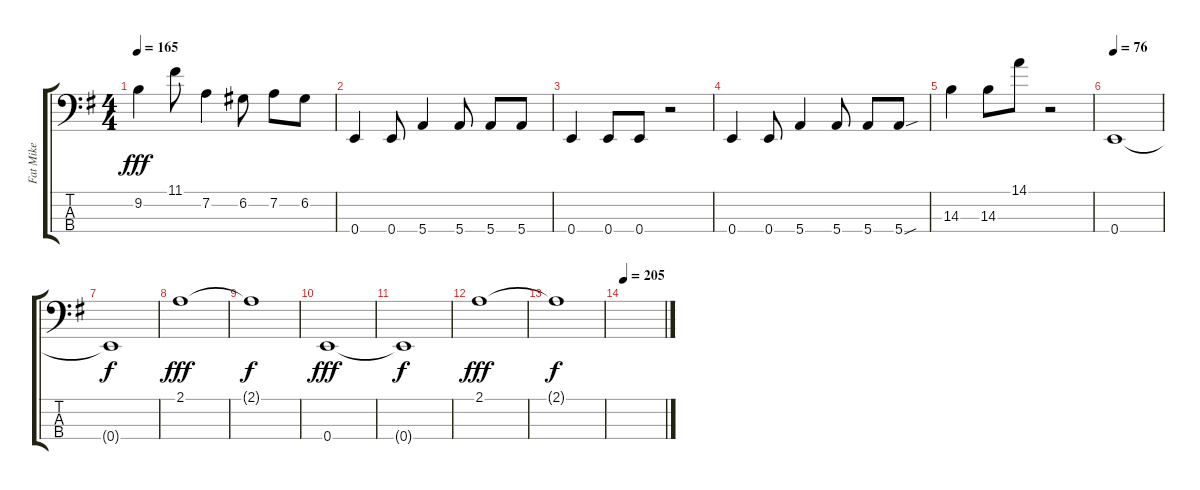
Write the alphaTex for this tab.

\track ("Fat Mike" "Fat Mike") {instrument electricbasspick}
\staff {score tabs}
\tuning (G2 D2 A1 E1) {hide}
\ts (4 4)
\tempo 165
\clef f4
\ks eminor
9.2.4{dy fff} 11.1.8 7.2.4 6.2.8 7.2.8 6.2.8 |
0.4.4 0.4.8 5.4.4 5.4.8 5.4.8 5.4.8 |
0.4.4 0.4.8 0.4.8 r.2 |
0.4.4 0.4.8 5.4.4 5.4.8 5.4.8 5.4{sou}.8 |
14.3.4 14.3.8 14.1.8 r.2 |
\tempo 76
0.4.1 |
0.4{t}.1{dy f} |
2.1.1{dy fff} |
2.1{t}.1{dy f} |
0.4.1{dy fff} |
0.4{t}.1{dy f} |
2.1.1{dy fff} |
2.1{t}.1{dy f} |
\tempo 205
